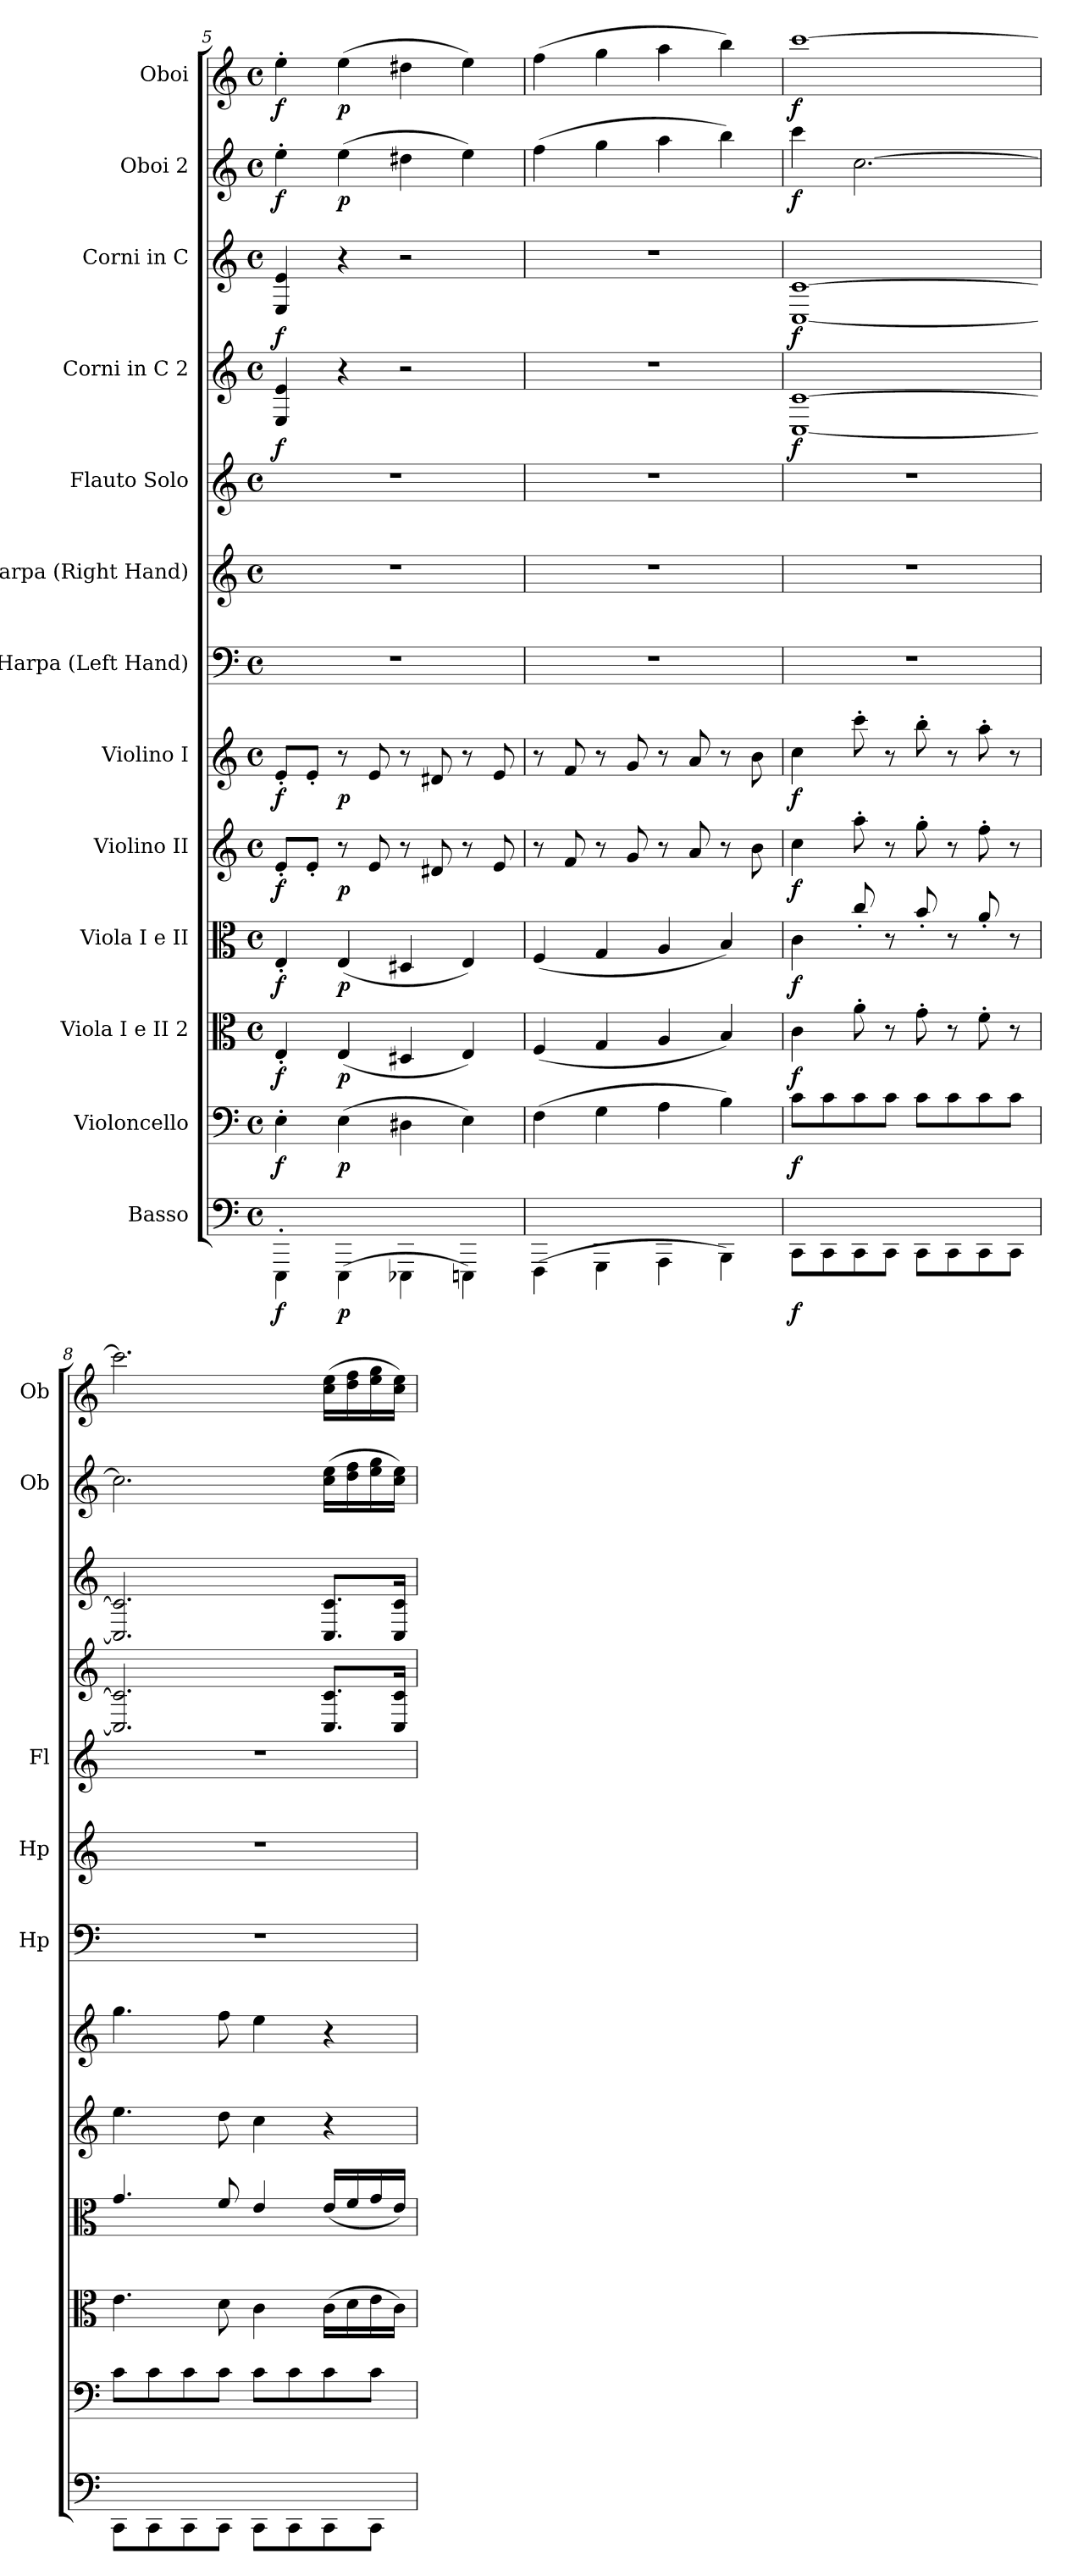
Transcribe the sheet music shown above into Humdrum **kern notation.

**kern	**dynam	**kern	**dynam	**kern	**dynam	**kern	**dynam	**kern	**dynam	**kern	**dynam	**kern	**kern	**kern	**kern	**dynam	**kern	**dynam	**kern	**dynam	**kern	**dynam
*part13	*part13	*part12	*part12	*part11	*part11	*part10	*part10	*part9	*part9	*part8	*part8	*part7	*part6	*part5	*part4	*part4	*part3	*part3	*part2	*part2	*part1	*part1
*staff13	*staff13	*staff12	*staff12	*staff11	*staff11	*staff10	*staff10	*staff9	*staff9	*staff8	*staff8	*staff7	*staff6	*staff5	*staff4	*staff4	*staff3	*staff3	*staff2	*staff2	*staff1	*staff1
*I"Basso	*	*I"Violoncello	*	*I"Viola I e II 2	*	*I"Viola I e II	*	*I"Violino II	*	*I"Violino I	*	*I"Harpa (Left Hand)	*I"Harpa (Right Hand)	*I"Flauto Solo	*I"Corni in C 2	*	*I"Corni in C	*	*I"Oboi 2	*	*I"Oboi	*
*	*	*	*	*	*	*	*	*	*	*	*	*I'Hp	*I'Hp	*I'Fl	*	*	*	*	*I'Ob	*	*I'Ob	*
!!LO:PB:g=z
*clefF4	*	*clefF4	*	*clefC3	*	*clefC3	*	*clefG2	*	*clefG2	*	*clefF4	*clefG2	*clefG2	*clefG2	*	*clefG2	*	*clefG2	*	*clefG2	*
*ITrd0c12	*	*	*	*	*	*	*	*	*	*	*	*	*	*	*ITrd7c12	*	*ITrd7c12	*	*	*	*	*
*k[]	*	*k[]	*	*k[]	*	*k[]	*	*k[]	*	*k[]	*	*k[]	*k[]	*k[]	*k[]	*	*k[]	*	*k[]	*	*k[]	*
*C:	*	*C:	*	*C:	*	*C:	*	*C:	*	*C:	*	*C:	*C:	*C:	*C:	*	*C:	*	*C:	*	*C:	*
*M4/4	*	*M4/4	*	*M4/4	*	*M4/4	*	*M4/4	*	*M4/4	*	*M4/4	*M4/4	*M4/4	*M4/4	*	*M4/4	*	*M4/4	*	*M4/4	*
*met(c)	*	*met(c)	*	*met(c)	*	*met(c)	*	*met(c)	*	*met(c)	*	*met(c)	*met(c)	*met(c)	*met(c)	*	*met(c)	*	*met(c)	*	*met(c)	*
=5	=5	=5	=5	=5	=5	=5	=5	=5	=5	=5	=5	=5	=5	=5	=5	=5	=5	=5	=5	=5	=5	=5
!	!LO:DY:b	!	!LO:DY:b	!	!LO:DY:b	!	!LO:DY:b	!	!LO:DY:b	!	!LO:DY:b	!	!	!	!	!LO:DY:b	!	!LO:DY:b	!	!LO:DY:b	!	!LO:DY:b
4EEE'\	f	4E'\	f	4E'/	f	4E'/	f	8e'/L	f	8e'/L	f	1r	1r	1r	4EE/ 4E/	f	4EE/ 4E/	f	4ee'\	f	4ee'\	f
.	.	.	.	.	.	.	.	8e'/J	.	8e'/J	.	.	.	.	.	.	.	.	.	.	.	.
!	!LO:DY:b	!	!LO:DY:b	!	!LO:DY:b	!	!LO:DY:b	!	!LO:DY:b	!	!LO:DY:b	!	!	!	!	!	!	!	!	!LO:DY:b	!	!LO:DY:b
(4EEE\	p	(4E\	p	(4E/	p	(4E/	p	8r	p	8r	p	.	.	.	4r	.	4r	.	(4ee\	p	(4ee\	p
.	.	.	.	.	.	.	.	8e/	.	8e/	.	.	.	.	.	.	.	.	.	.	.	.
4EEE-X\	.	4D#X\	.	4D#X/	.	4D#X/	.	8r	.	8r	.	.	.	.	2r	.	2r	.	4dd#X\	.	4dd#X\	.
.	.	.	.	.	.	.	.	8d#X/	.	8d#X/	.	.	.	.	.	.	.	.	.	.	.	.
4EEE\)	.	4E\)	.	4E/)	.	4E/)	.	8r	.	8r	.	.	.	.	.	.	.	.	4ee\)	.	4ee\)	.
.	.	.	.	.	.	.	.	8e/	.	8e/	.	.	.	.	.	.	.	.	.	.	.	.
=6	=6	=6	=6	=6	=6	=6	=6	=6	=6	=6	=6	=6	=6	=6	=6	=6	=6	=6	=6	=6	=6	=6
(4FFF\	.	(4F\	.	(4F/	.	(4F/	.	8r	.	8r	.	1r	1r	1r	1r	.	1r	.	(4ff\	.	(4ff\	.
.	.	.	.	.	.	.	.	8f/	.	8f/	.	.	.	.	.	.	.	.	.	.	.	.
4GGG\	.	4G\	.	4G/	.	4G/	.	8r	.	8r	.	.	.	.	.	.	.	.	4gg\	.	4gg\	.
.	.	.	.	.	.	.	.	8g/	.	8g/	.	.	.	.	.	.	.	.	.	.	.	.
4AAA\	.	4A\	.	4A/	.	4A/	.	8r	.	8r	.	.	.	.	.	.	.	.	4aa\	.	4aa\	.
.	.	.	.	.	.	.	.	8a/	.	8a/	.	.	.	.	.	.	.	.	.	.	.	.
4BBB\)	.	4B\)	.	4B/)	.	4B/)	.	8r	.	8r	.	.	.	.	.	.	.	.	4bb\)	.	4bb\)	.
.	.	.	.	.	.	.	.	8b\	.	8b\	.	.	.	.	.	.	.	.	.	.	.	.
=7	=7	=7	=7	=7	=7	=7	=7	=7	=7	=7	=7	=7	=7	=7	=7	=7	=7	=7	=7	=7	=7	=7
!	!LO:DY:b	!	!LO:DY:b	!	!LO:DY:b	!	!LO:DY:b	!	!LO:DY:b	!	!LO:DY:b	!	!	!	!	!LO:DY:b	!	!LO:DY:b	!	!LO:DY:b	!	!LO:DY:b
8CC\L	f	8c\L	f	4c\	f	4c\	f	4cc\	f	4cc\	f	1r	1r	1r	[1CC [1C	f	[1CC [1C	f	4ccc\	f	[1ccc	f
8CC\	.	8c\	.	.	.	.	.	.	.	.	.	.	.	.	.	.	.	.	.	.	.	.
8CC\	.	8c\	.	8a'\	.	8cc'/	.	8aa'\	.	8ccc'\	.	.	.	.	.	.	.	.	[2.cc\	.	.	.
8CC\J	.	8c\J	.	8r	.	8r	.	8r	.	8r	.	.	.	.	.	.	.	.	.	.	.	.
8CC\L	.	8c\L	.	8g'\	.	8b'/	.	8gg'\	.	8bb'\	.	.	.	.	.	.	.	.	.	.	.	.
8CC\	.	8c\	.	8r	.	8r	.	8r	.	8r	.	.	.	.	.	.	.	.	.	.	.	.
8CC\	.	8c\	.	8f'\	.	8a'/	.	8ff'\	.	8aa'\	.	.	.	.	.	.	.	.	.	.	.	.
8CC\J	.	8c\J	.	8r	.	8r	.	8r	.	8r	.	.	.	.	.	.	.	.	.	.	.	.
=8	=8	=8	=8	=8	=8	=8	=8	=8	=8	=8	=8	=8	=8	=8	=8	=8	=8	=8	=8	=8	=8	=8
8CC\L	.	8c\L	.	4.e\	.	4.g/	.	4.ee\	.	4.gg\	.	1r	1r	1r	2.CC/] 2.C/]	.	2.CC/] 2.C/]	.	2.cc\]	.	2.ccc\]	.
8CC\	.	8c\	.	.	.	.	.	.	.	.	.	.	.	.	.	.	.	.	.	.	.	.
8CC\	.	8c\	.	.	.	.	.	.	.	.	.	.	.	.	.	.	.	.	.	.	.	.
8CC\J	.	8c\J	.	8d\	.	8f/	.	8dd\	.	8ff\	.	.	.	.	.	.	.	.	.	.	.	.
8CC\L	.	8c\L	.	4c\	.	4e/	.	4cc\	.	4ee\	.	.	.	.	.	.	.	.	.	.	.	.
8CC\	.	8c\	.	.	.	.	.	.	.	.	.	.	.	.	.	.	.	.	.	.	.	.
8CC\	.	8c\	.	(16c\LL	.	(16e/LL	.	4r	.	4r	.	.	.	.	8.CC/ 8.C/L	.	8.CC/ 8.C/L	.	(16cc\ 16ee\LL	.	(16cc\ 16ee\LL	.
.	.	.	.	16d\	.	16f/	.	.	.	.	.	.	.	.	.	.	.	.	16dd\ 16ff\	.	16dd\ 16ff\	.
8CC\J	.	8c\J	.	16e\	.	16g/	.	.	.	.	.	.	.	.	.	.	.	.	16ee\ 16gg\	.	16ee\ 16gg\	.
.	.	.	.	16c\JJ)	.	16e/JJ)	.	.	.	.	.	.	.	.	16CC/ 16C/Jk	.	16CC/ 16C/Jk	.	16cc\ 16ee\JJ)	.	16cc\ 16ee\JJ)	.
=	=	=	=	=	=	=	=	=	=	=	=	=	=	=	=	=	=	=	=	=	=	=
*-	*-	*-	*-	*-	*-	*-	*-	*-	*-	*-	*-	*-	*-	*-	*-	*-	*-	*-	*-	*-	*-	*-
